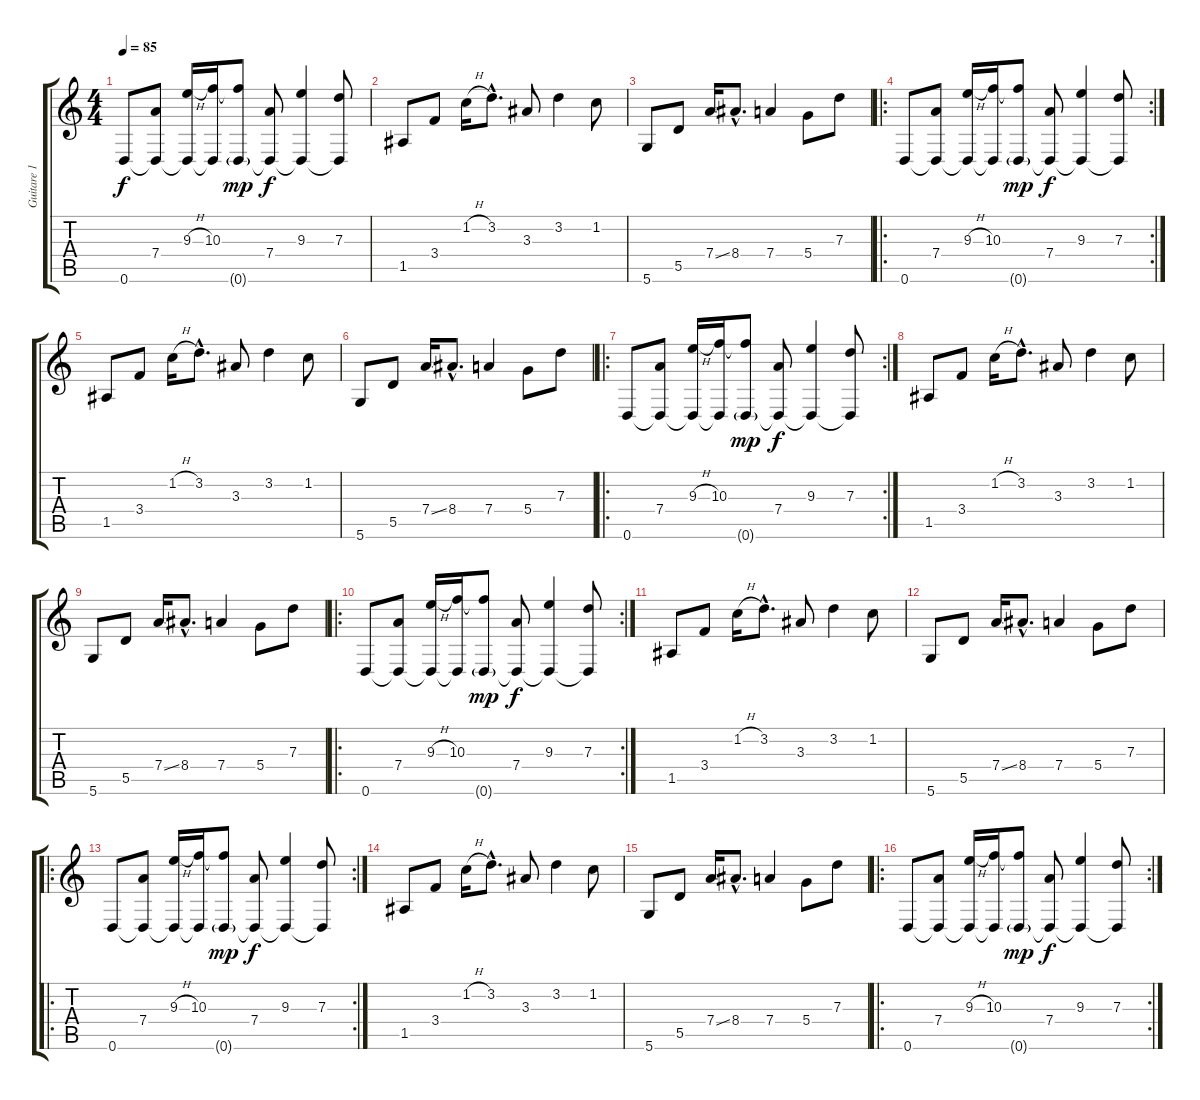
\track ("Guitare 1" "Guitare 1") {instrument acousticguitarnylon}
\staff {score tabs}
\tuning (E4 B3 G3 D3 A2 D2) {hide}
\ts (4 4)
\tempo 85
\clef g2
\ks c
0.6.8{dy f} (7.4 0.6{t}).8 (9.3{h} 0.6{t}).16 (10.3 0.6{t}).16 (10.3{t} 0.6{g}).8{dy mp} (7.4 0.6{t}).8{dy f} (9.3 0.6{t}).4 (7.3 0.6{t}).8 |
1.5.8 3.4.8 1.2{h}.16 3.2{hac}.8{d} 3.3.8 3.2.4 1.2.8 |
5.6.8 5.5.8 7.4{ss}.16 8.4{hac}.8{d} 7.4.4 5.4.8 7.3.8 |
\ro
\rc 2
0.6.8 (7.4 0.6{t}).8 (9.3{h} 0.6{t}).16 (10.3 0.6{t}).16 (10.3{t} 0.6{g}).8{dy mp} (7.4 0.6{t}).8{dy f} (9.3 0.6{t}).4 (7.3 0.6{t}).8 |
1.5.8 3.4.8 1.2{h}.16 3.2{hac}.8{d} 3.3.8 3.2.4 1.2.8 |
5.6.8 5.5.8 7.4{ss}.16 8.4{hac}.8{d} 7.4.4 5.4.8 7.3.8 |
\ro
\rc 2
0.6.8 (7.4 0.6{t}).8 (9.3{h} 0.6{t}).16 (10.3 0.6{t}).16 (10.3{t} 0.6{g}).8{dy mp} (7.4 0.6{t}).8{dy f} (9.3 0.6{t}).4 (7.3 0.6{t}).8 |
1.5.8 3.4.8 1.2{h}.16 3.2{hac}.8{d} 3.3.8 3.2.4 1.2.8 |
5.6.8 5.5.8 7.4{ss}.16 8.4{hac}.8{d} 7.4.4 5.4.8 7.3.8 |
\ro
\rc 2
0.6.8 (7.4 0.6{t}).8 (9.3{h} 0.6{t}).16 (10.3 0.6{t}).16 (10.3{t} 0.6{g}).8{dy mp} (7.4 0.6{t}).8{dy f} (9.3 0.6{t}).4 (7.3 0.6{t}).8 |
1.5.8 3.4.8 1.2{h}.16 3.2{hac}.8{d} 3.3.8 3.2.4 1.2.8 |
5.6.8 5.5.8 7.4{ss}.16 8.4{hac}.8{d} 7.4.4 5.4.8 7.3.8 |
\ro
\rc 2
0.6.8 (7.4 0.6{t}).8 (9.3{h} 0.6{t}).16 (10.3 0.6{t}).16 (10.3{t} 0.6{g}).8{dy mp} (7.4 0.6{t}).8{dy f} (9.3 0.6{t}).4 (7.3 0.6{t}).8 |
1.5.8 3.4.8 1.2{h}.16 3.2{hac}.8{d} 3.3.8 3.2.4 1.2.8 |
5.6.8 5.5.8 7.4{ss}.16 8.4{hac}.8{d} 7.4.4 5.4.8 7.3.8 |
\ro
\rc 2
0.6.8 (7.4 0.6{t}).8 (9.3{h} 0.6{t}).16 (10.3 0.6{t}).16 (10.3{t} 0.6{g}).8{dy mp} (7.4 0.6{t}).8{dy f} (9.3 0.6{t}).4 (7.3 0.6{t}).8
